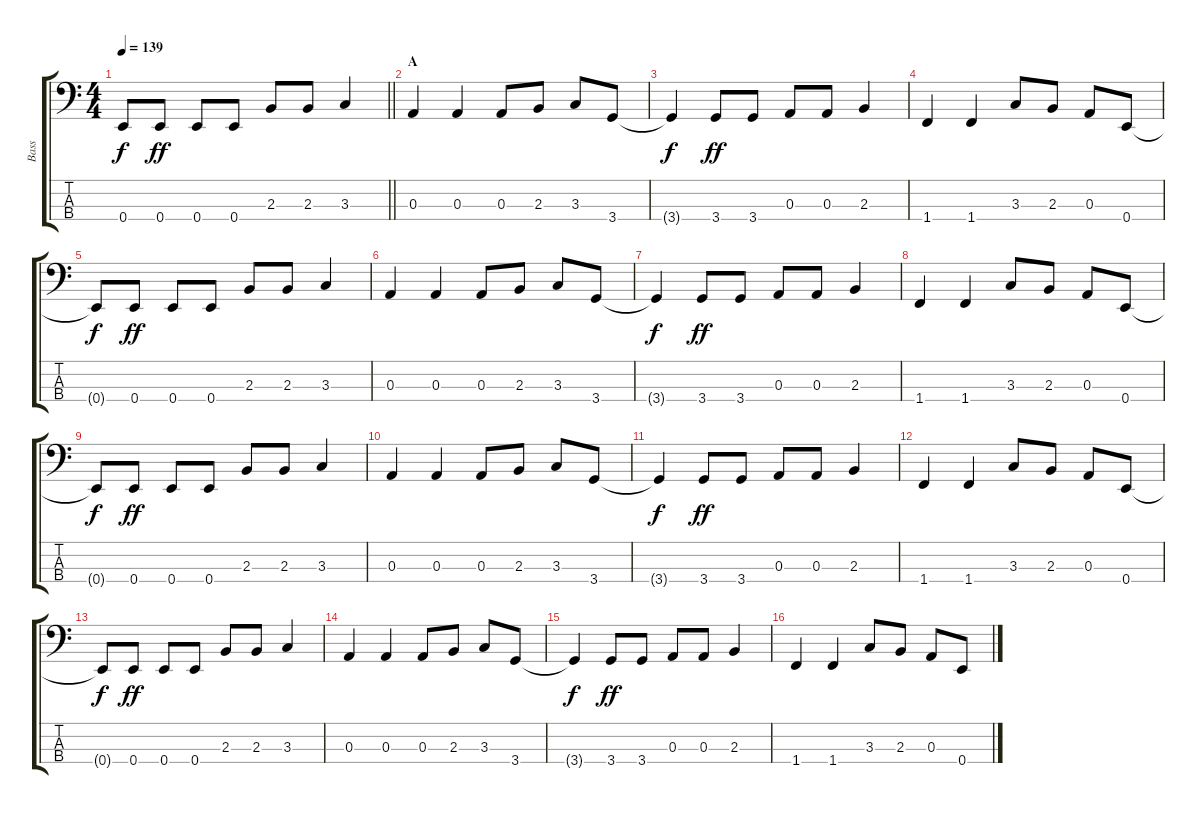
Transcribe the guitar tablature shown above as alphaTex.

\track ("Bass" "Bass") {instrument electricbassfinger}
\staff {score tabs}
\tuning (G2 D2 A1 E1) {hide}
\ts (4 4)
\tempo 139
\clef f4
\barLineRight lightlight
\ks aminor
0.4{t}.8{dy f} 0.4.8{dy ff} 0.4.8 0.4.8 2.3.8 2.3.8 3.3.4 |
\section ("" "A")
0.3.4 0.3.4 0.3.8 2.3.8 3.3.8 3.4.8 |
3.4{t}.4{dy f} 3.4.8{dy ff} 3.4.8 0.3.8 0.3.8 2.3.4 |
1.4.4 1.4.4 3.3.8 2.3.8 0.3.8 0.4.8 |
0.4{t}.8{dy f} 0.4.8{dy ff} 0.4.8 0.4.8 2.3.8 2.3.8 3.3.4 |
0.3.4 0.3.4 0.3.8 2.3.8 3.3.8 3.4.8 |
3.4{t}.4{dy f} 3.4.8{dy ff} 3.4.8 0.3.8 0.3.8 2.3.4 |
1.4.4 1.4.4 3.3.8 2.3.8 0.3.8 0.4.8 |
0.4{t}.8{dy f} 0.4.8{dy ff} 0.4.8 0.4.8 2.3.8 2.3.8 3.3.4 |
0.3.4 0.3.4 0.3.8 2.3.8 3.3.8 3.4.8 |
3.4{t}.4{dy f} 3.4.8{dy ff} 3.4.8 0.3.8 0.3.8 2.3.4 |
1.4.4 1.4.4 3.3.8 2.3.8 0.3.8 0.4.8 |
0.4{t}.8{dy f} 0.4.8{dy ff} 0.4.8 0.4.8 2.3.8 2.3.8 3.3.4 |
0.3.4 0.3.4 0.3.8 2.3.8 3.3.8 3.4.8 |
3.4{t}.4{dy f} 3.4.8{dy ff} 3.4.8 0.3.8 0.3.8 2.3.4 |
1.4.4 1.4.4 3.3.8 2.3.8 0.3.8 0.4.8
